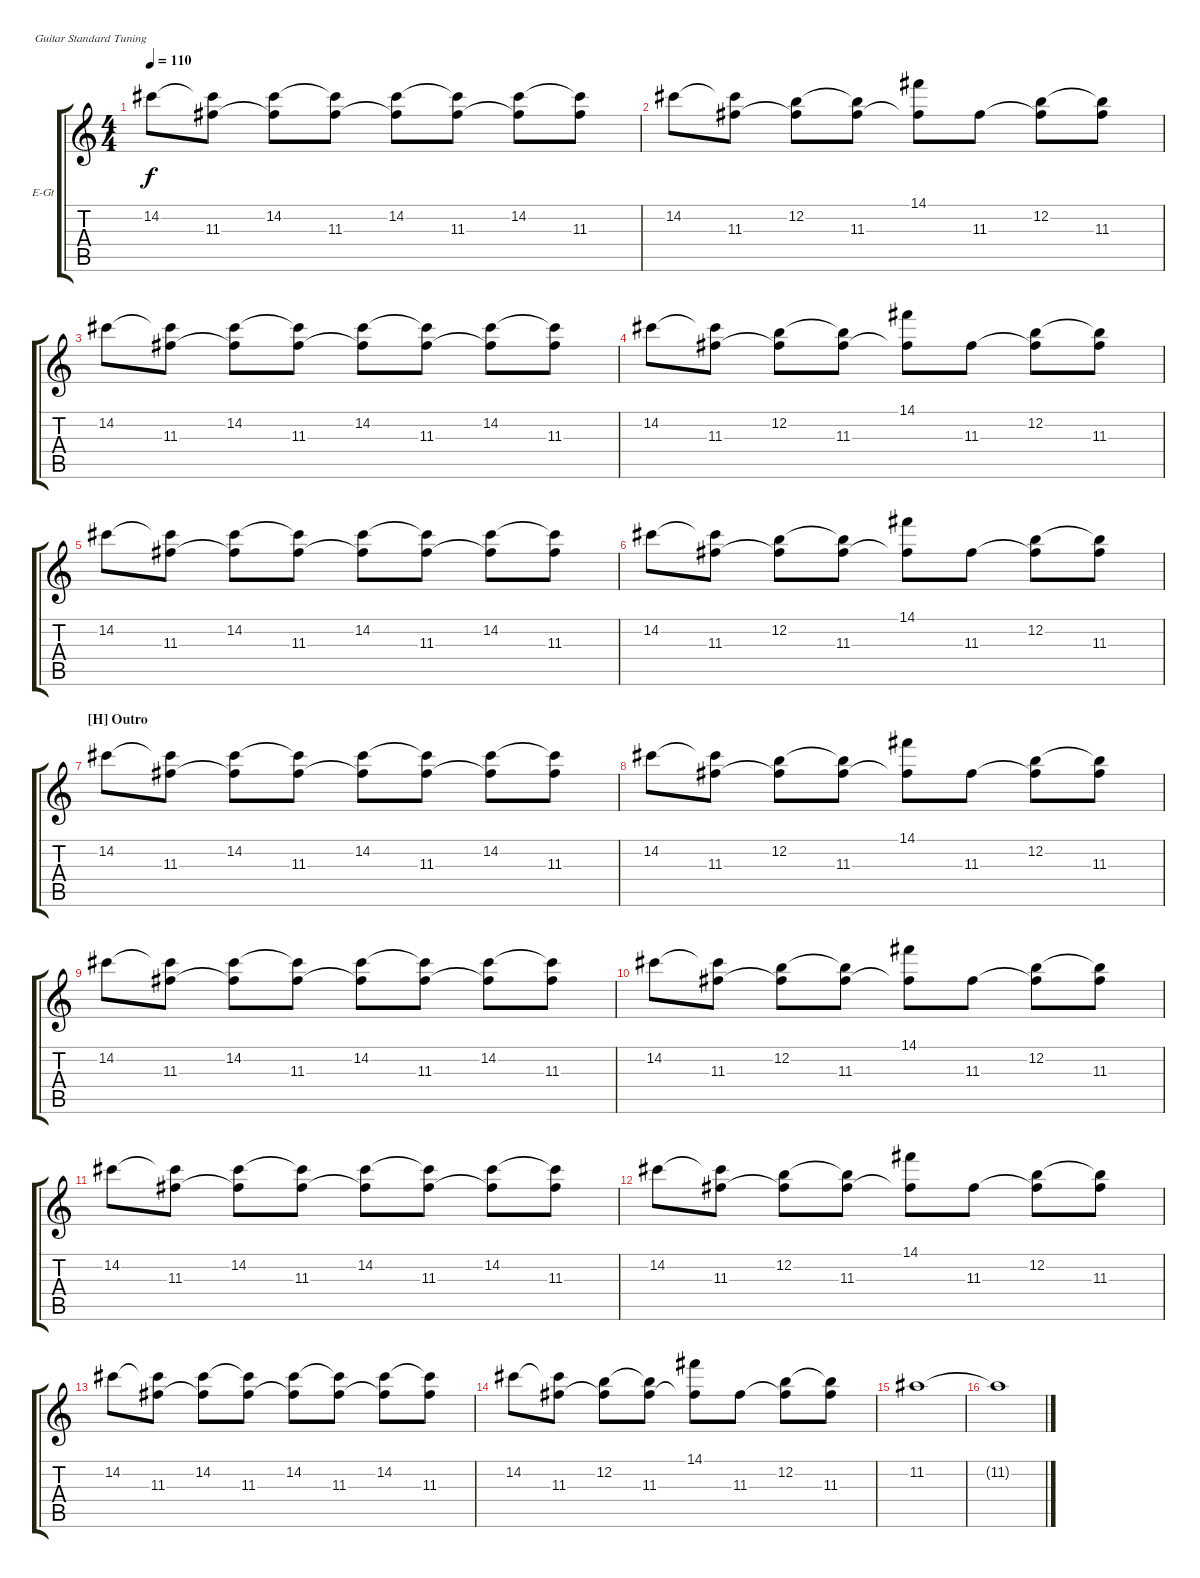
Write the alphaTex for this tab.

\bracketExtendMode groupsimilarinstruments
\firstSystemTrackNameOrientation horizontal
\otherSystemsTrackNameOrientation horizontal
\track ("Electric Guitar 2" "E-Gt") {instrument overdrivenguitar}
\staff {score tabs}
\tuning (E4 B3 G3 D3 A2 E2)
\ts (4 4)
\tempo 110
\clef g2
\scale
0.333333
\ks c
14.2.8{dy f} (14.2{t} 11.3).8 (14.2 11.3{t}).8 (14.2{t} 11.3).8 (14.2 11.3{t}).8 (14.2{t} 11.3).8 (14.2 11.3{t}).8 (14.2{t} 11.3).8 |
\scale
0.333333 14.2.8 (14.2{t} 11.3).8 (12.2 11.3{t}).8 (12.2{t} 11.3).8 (14.1 11.3{t}).8 11.3.8 (12.2 11.3{t}).8 (12.2{t} 11.3).8 |
\scale
0.333333 14.2.8 (14.2{t} 11.3).8 (14.2 11.3{t}).8 (14.2{t} 11.3).8 (14.2 11.3{t}).8 (14.2{t} 11.3).8 (14.2 11.3{t}).8 (14.2{t} 11.3).8 |
\scale
0.333333 14.2.8 (14.2{t} 11.3).8 (12.2 11.3{t}).8 (12.2{t} 11.3).8 (14.1 11.3{t}).8 11.3.8 (12.2 11.3{t}).8 (12.2{t} 11.3).8 |
\scale
0.333333 14.2.8 (14.2{t} 11.3).8 (14.2 11.3{t}).8 (14.2{t} 11.3).8 (14.2 11.3{t}).8 (14.2{t} 11.3).8 (14.2 11.3{t}).8 (14.2{t} 11.3).8 |
\scale
0.333333 14.2.8 (14.2{t} 11.3).8 (12.2 11.3{t}).8 (12.2{t} 11.3).8 (14.1 11.3{t}).8 11.3.8 (12.2 11.3{t}).8 (12.2{t} 11.3).8 |
\section ("H" "Outro")
\scale
0.333333 14.2.8 (14.2{t} 11.3).8 (14.2 11.3{t}).8 (14.2{t} 11.3).8 (14.2 11.3{t}).8 (14.2{t} 11.3).8 (14.2 11.3{t}).8 (14.2{t} 11.3).8 |
\scale
0.333333 14.2.8 (14.2{t} 11.3).8 (12.2 11.3{t}).8 (12.2{t} 11.3).8 (14.1 11.3{t}).8 11.3.8 (12.2 11.3{t}).8 (12.2{t} 11.3).8 |
\scale
0.333333 14.2.8 (14.2{t} 11.3).8 (14.2 11.3{t}).8 (14.2{t} 11.3).8 (14.2 11.3{t}).8 (14.2{t} 11.3).8 (14.2 11.3{t}).8 (14.2{t} 11.3).8 |
\scale
0.333333 14.2.8 (14.2{t} 11.3).8 (12.2 11.3{t}).8 (12.2{t} 11.3).8 (14.1 11.3{t}).8 11.3.8 (12.2 11.3{t}).8 (12.2{t} 11.3).8 |
\scale
0.333333 14.2.8 (14.2{t} 11.3).8 (14.2 11.3{t}).8 (14.2{t} 11.3).8 (14.2 11.3{t}).8 (14.2{t} 11.3).8 (14.2 11.3{t}).8 (14.2{t} 11.3).8 |
\scale
0.333333 14.2.8 (14.2{t} 11.3).8 (12.2 11.3{t}).8 (12.2{t} 11.3).8 (14.1 11.3{t}).8 11.3.8 (12.2 11.3{t}).8 (12.2{t} 11.3).8 |
\scale
0.333333 14.2.8 (14.2{t} 11.3).8 (14.2 11.3{t}).8 (14.2{t} 11.3).8 (14.2 11.3{t}).8 (14.2{t} 11.3).8 (14.2 11.3{t}).8 (14.2{t} 11.3).8 |
\scale
0.333333 14.2.8 (14.2{t} 11.3).8 (12.2 11.3{t}).8 (12.2{t} 11.3).8 (14.1 11.3{t}).8 11.3.8 (12.2 11.3{t}).8 (12.2{t} 11.3).8 |
\scale
0.333333 11.2.1 |
\scale
0.333333 11.2{t}.1
